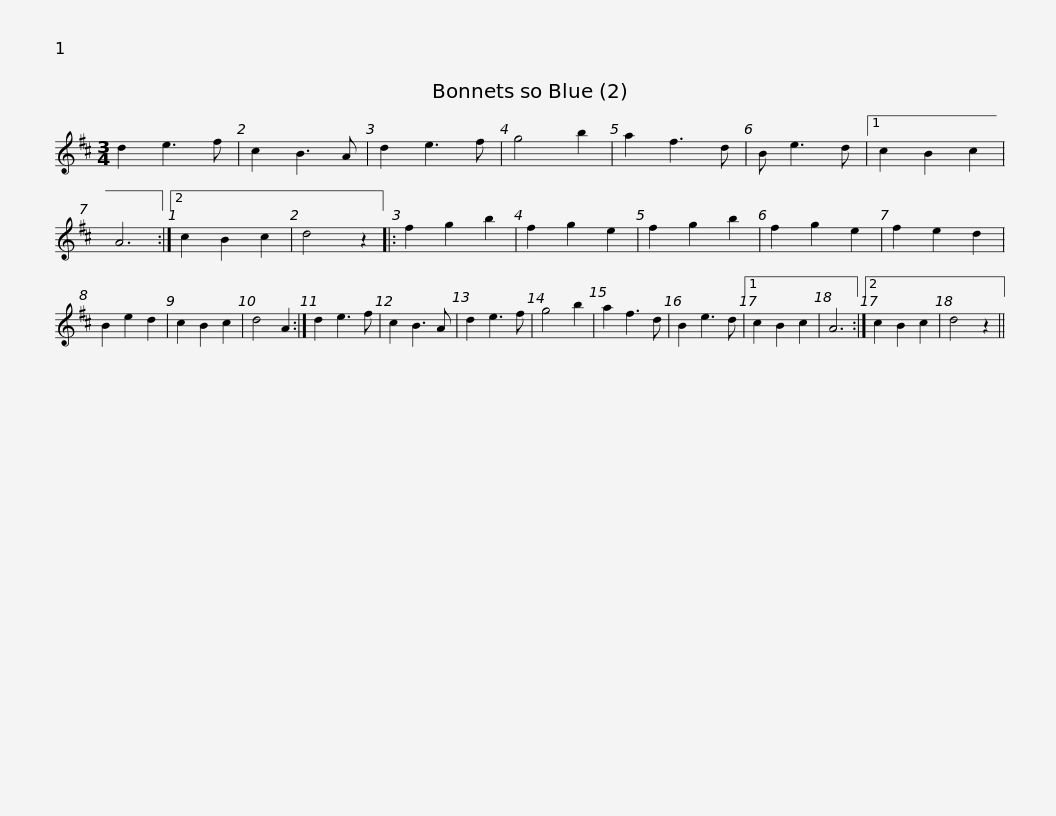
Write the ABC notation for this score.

X:1
L:1/8
M:3/4
I:linebreak $
K:D
V:1 treble
V:1
 d2 e3 f | c2 B3 A | d2 e3 f | g4 b2 | a2 f3 d | %5
 B e3 d |1 c2 B2 c2 | A6 :|2 c2 B2 c2 | d4 z2 |: %10
 f2 g2 b2 | f2 g2 e2 |$ f2 g2 b2 | f2 g2 e2 | f2 e2 d2 | %15
 B2 e2 d2 | c2 B2 c2 | d4 A2 :| d2 e3 f | c2 B3 A | %20
 d2 e3 f | g4 b2 | a2 f3 d | B2 e3 d |1$ c2 B2 c2 | %25
 A6 :|2 c2 B2 c2 | d4 z2 || %28
